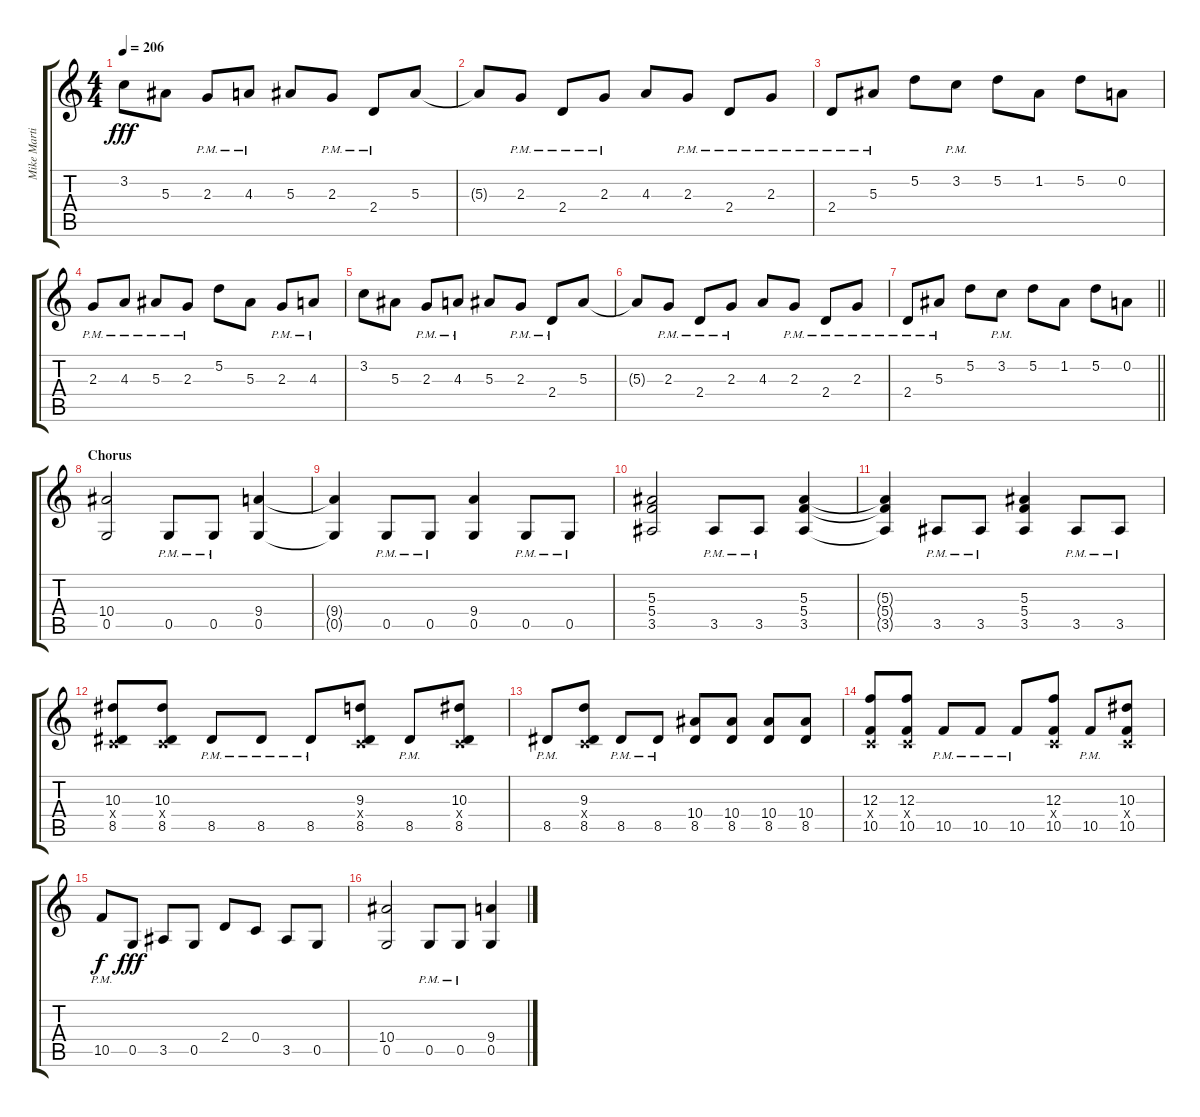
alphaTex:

\track ("Mike Martin" "Mike Marti") {instrument distortionguitar}
\staff {score tabs}
\tuning (D4 A3 F3 C3 G2 D2) {hide}
\ts (4 4)
\tempo 206
\clef g2
\ks c
3.2.8{dy fff} 5.3.8 2.3{pm}.8 4.3{pm}.8 5.3.8 2.3{pm}.8 2.4{pm}.8 5.3.8 |
5.3{t}.8 2.3{pm}.8 2.4{pm}.8 2.3{pm}.8 4.3.8 2.3{pm}.8 2.4{pm}.8 2.3{pm}.8 |
2.4{pm}.8 5.3{pm}.8 5.2.8 3.2{pm}.8 5.2.8 1.2.8 5.2.8 0.2.8 |
2.3{pm}.8 4.3{pm}.8 5.3{pm}.8 2.3{pm}.8 5.2.8 5.3.8 2.3{pm}.8 4.3{pm}.8 |
3.2.8 5.3.8 2.3{pm}.8 4.3{pm}.8 5.3.8 2.3{pm}.8 2.4{pm}.8 5.3.8 |
5.3{t}.8 2.3{pm}.8 2.4{pm}.8 2.3{pm}.8 4.3.8 2.3{pm}.8 2.4{pm}.8 2.3{pm}.8 |
\barLineRight lightlight
2.4{pm}.8 5.3{pm}.8 5.2.8 3.2{pm}.8 5.2.8 1.2.8 5.2.8 0.2.8 |
\section ("" "Chorus")
(10.4 0.5).2 0.5{pm}.8 0.5{pm}.8 (9.4 0.5).4 |
(9.4{t} 0.5{t}).4 0.5{pm}.8 0.5{pm}.8 (9.4 0.5).4 0.5{pm}.8 0.5{pm}.8 |
(5.3 5.4 3.5).2 3.5{pm}.8 3.5{pm}.8 (5.3 5.4 3.5).4 |
(5.3{t} 5.4{t} 3.5{t}).4 3.5{pm}.8 3.5{pm}.8 (5.3 5.4 3.5).4 3.5{pm}.8 3.5{pm}.8 |
(10.3 0.4{x} 8.5).8 (10.3 0.4{x} 8.5).8 8.5{pm}.8 8.5{pm}.8 8.5{pm}.8 (9.3 0.4{x} 8.5).8 8.5{pm}.8 (10.3 0.4{x} 8.5).8 |
8.5{pm}.8 (9.3 0.4{x} 8.5).8 8.5{pm}.8 8.5{pm}.8 (10.4 8.5).8 (10.4 8.5).8 (10.4 8.5).8 (10.4 8.5).8 |
(12.3 0.4{x} 10.5).8 (12.3 0.4{x} 10.5).8 10.5{pm}.8 10.5{pm}.8 10.5{pm}.8 (12.3 0.4{x} 10.5).8 10.5{pm}.8 (10.3 0.4{x} 10.5).8 |
10.5{pm}.8{dy f} 0.5.8{dy fff} 3.5.8 0.5.8 2.4.8 0.4.8 3.5.8 0.5.8 |
(10.4 0.5).2 0.5{pm}.8 0.5{pm}.8 (9.4 0.5).4
